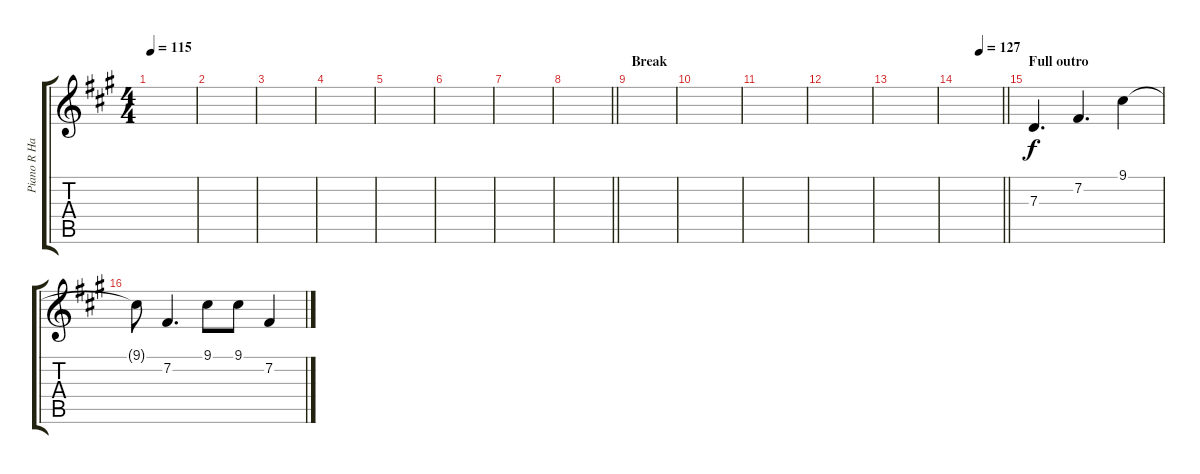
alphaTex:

\track ("Piano R Hand" "Piano R Ha") {instrument acousticgrandpiano}
\staff {score tabs}
\tuning (E4 B3 G3 D3 A2 E2) {hide}
\ts (4 4)
\tempo 115
\clef g2
\ks a
|
|
|
|
|
|
|
\barLineRight lightlight
|
\section ("" "Break")
|
|
|
|
|
\tempo (127 0.5)
\barLineRight lightlight
|
\section ("" "Full outro")
7.3.4{d} 7.2.4{d} 9.1.4 |
9.1{t}.8 7.2.4{d} 9.1.8 9.1.8 7.2.4
